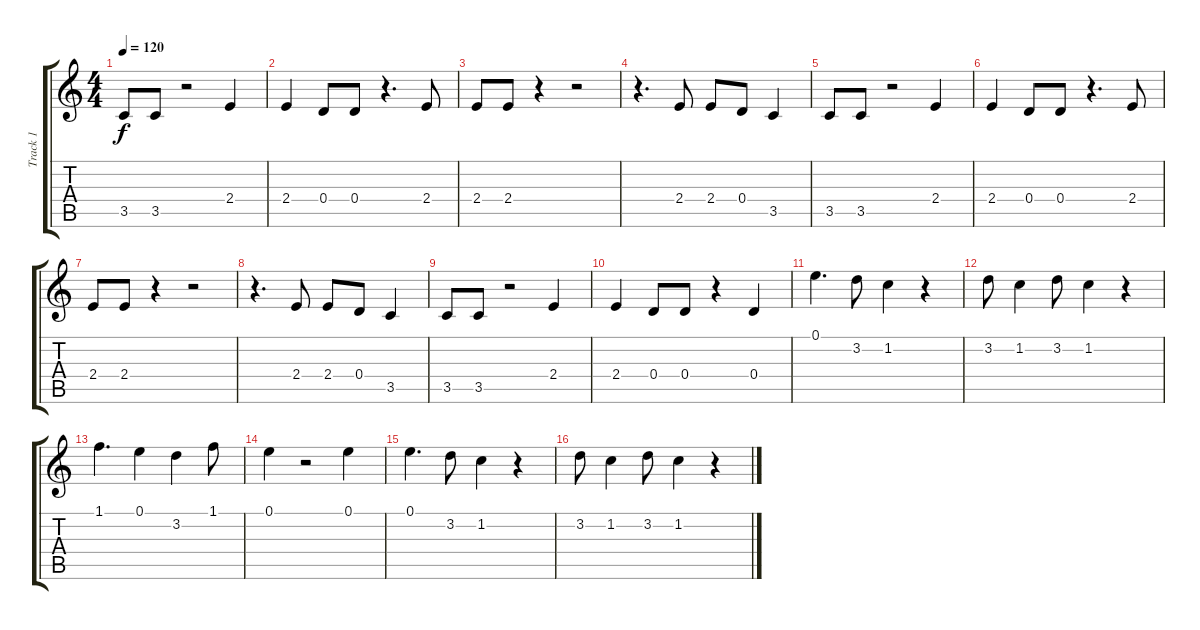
\track ("Track 1" "Track 1") {instrument distortionguitar}
\staff {score tabs}
\tuning (E4 B3 G3 D3 A2 E2) {hide}
\ts (4 4)
\tempo 120
\clef g2
\ks c
3.5.8{dy f} 3.5.8 r.2 2.4.4 |
2.4.4 0.4.8 0.4.8 r.4{d} 2.4.8 |
2.4.8 2.4.8 r.4 r.2 |
r.4{d} 2.4.8 2.4.8 0.4.8 3.5.4 |
3.5.8 3.5.8 r.2 2.4.4 |
2.4.4 0.4.8 0.4.8 r.4{d} 2.4.8 |
2.4.8 2.4.8 r.4 r.2 |
r.4{d} 2.4.8 2.4.8 0.4.8 3.5.4 |
3.5.8 3.5.8 r.2 2.4.4 |
2.4.4 0.4.8 0.4.8 r.4 0.4.4 |
0.1.4{d} 3.2.8 1.2.4 r.4 |
3.2.8 1.2.4 3.2.8 1.2.4 r.4 |
1.1.4{d} 0.1.4 3.2.4 1.1.8 |
0.1.4 r.2 0.1.4 |
0.1.4{d} 3.2.8 1.2.4 r.4 |
3.2.8 1.2.4 3.2.8 1.2.4 r.4
